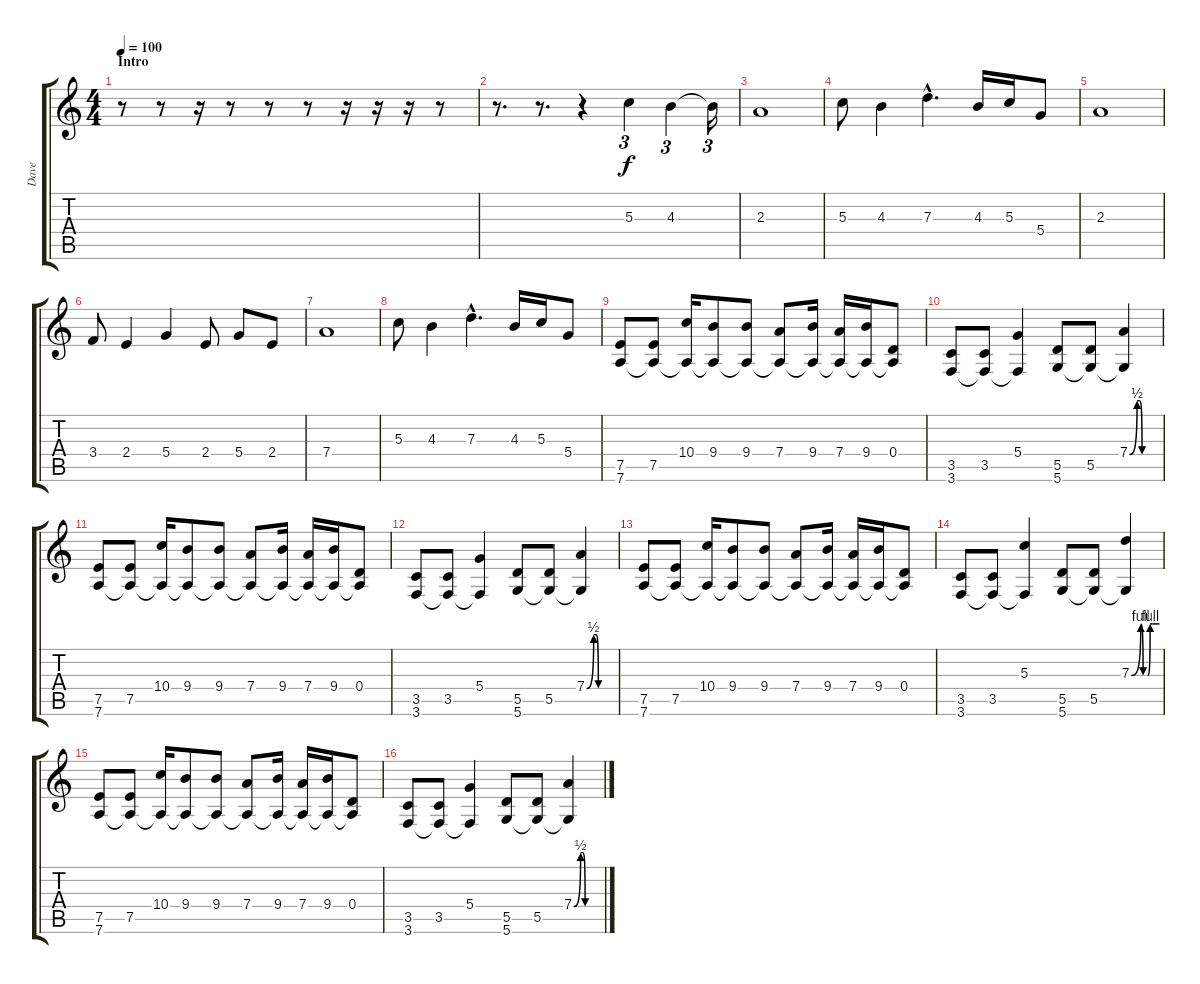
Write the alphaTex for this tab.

\track ("Dave" "Dave") {instrument distortionguitar}
\staff {score tabs}
\tuning (E4 B3 G3 D3 A2 D2) {hide}
\ts (4 4)
\section ("" "Intro")
\tempo 100
\clef g2
\ks c
r.8{dy f instrument distortionguitar} r.8 r.16 r.8 r.8 r.8 r.16 r.16 r.16 r.8 |
r.8{d} r.8{d} r.4 5.3.4{tu (3 2) volume 10} 4.3.4{tu (3 2)} 4.3{t}.16{tu (3 2)} |
2.3.1 |
5.3.8 4.3.4 7.3{hac}.4{d} 4.3.16 5.3.16 5.4.8 |
2.3.1 |
3.4.8 2.4.4 5.4.4 2.4.8 5.4.8 2.4.8 |
7.4.1 |
5.3.8 4.3.4 7.3{hac}.4{d} 4.3.16 5.3.16 5.4.8 |
(7.5 7.6).8{volume 16 instrument distortionguitar} (7.5 7.6{t}).8 (10.4 7.6{t}).16 (9.4 7.6{t}).8 (9.4 7.6{t}).8 (7.4 7.6{t}).8 (9.4 7.6{t}).16 (7.4 7.6{t}).16 (9.4 7.6{t}).16 (0.4 7.6{t}).8 |
(3.5 3.6).8 (3.5 3.6{t}).8 (5.4 3.6{t}).4 (5.5 5.6).8 (5.5 5.6{t}).8 (7.4{be (custom 0 0 15 2 20 2 25 0 30 0 45 0 60 0)} 5.6{t}).4 |
(7.5 7.6).8{instrument distortionguitar} (7.5 7.6{t}).8 (10.4 7.6{t}).16 (9.4 7.6{t}).8 (9.4 7.6{t}).8 (7.4 7.6{t}).8 (9.4 7.6{t}).16 (7.4 7.6{t}).16 (9.4 7.6{t}).16 (0.4 7.6{t}).8 |
(3.5 3.6).8 (3.5 3.6{t}).8 (5.4 3.6{t}).4 (5.5 5.6).8 (5.5 5.6{t}).8 (7.4{be (custom 0 0 15 2 20 2 25 0 30 0 45 0 60 0)} 5.6{t}).4 |
(7.5 7.6).8{instrument distortionguitar} (7.5 7.6{t}).8 (10.4 7.6{t}).16 (9.4 7.6{t}).8 (9.4 7.6{t}).8 (7.4 7.6{t}).8 (9.4 7.6{t}).16 (7.4 7.6{t}).16 (9.4 7.6{t}).16 (0.4 7.6{t}).8 |
(3.5 3.6).8 (3.5 3.6{t}).8 (5.3 3.6{t}).4 (5.5 5.6).8 (5.5 5.6{t}).8 (7.3{be (custom 0 0 20 4 25 0 30 0 35 0 40 4 45 4 60 4)} 5.6{t}).4 |
(7.5 7.6).8{instrument distortionguitar} (7.5 7.6{t}).8 (10.4 7.6{t}).16 (9.4 7.6{t}).8 (9.4 7.6{t}).8 (7.4 7.6{t}).8 (9.4 7.6{t}).16 (7.4 7.6{t}).16 (9.4 7.6{t}).16 (0.4 7.6{t}).8 |
(3.5 3.6).8 (3.5 3.6{t}).8 (5.4 3.6{t}).4 (5.5 5.6).8 (5.5 5.6{t}).8 (7.4{be (custom 0 0 15 2 20 2 25 0 30 0 45 0 60 0)} 5.6{t}).4
